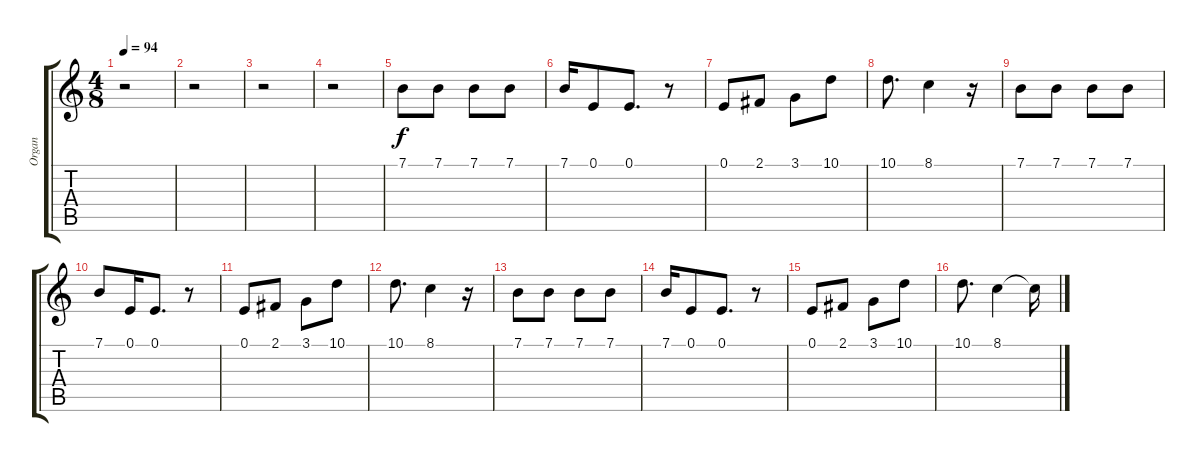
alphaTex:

\track ("Organ" "Organ") {instrument lead2sawtooth}
\staff {score tabs}
\tuning (E4 B3 G3 D3 A2 E2) {hide}
\ts (4 8)
\tempo 94
\clef g2
\ks c
r.2{dy f} |
r.2 |
r.2 |
r.2 |
7.1.8 7.1.8 7.1.8 7.1.8 |
7.1.16 0.1.8 0.1.8{d} r.8 |
0.1.8 2.1.8 3.1.8 10.1.8 |
10.1.8{d} 8.1.4 r.16 |
7.1.8 7.1.8 7.1.8 7.1.8 |
7.1.8 0.1.16 0.1.8{d} r.8 |
0.1.8 2.1.8 3.1.8 10.1.8 |
10.1.8{d} 8.1.4 r.16 |
7.1.8 7.1.8 7.1.8 7.1.8 |
7.1.16 0.1.8 0.1.8{d} r.8 |
0.1.8 2.1.8 3.1.8 10.1.8 |
10.1.8{d} 8.1.4 8.1{t}.16
